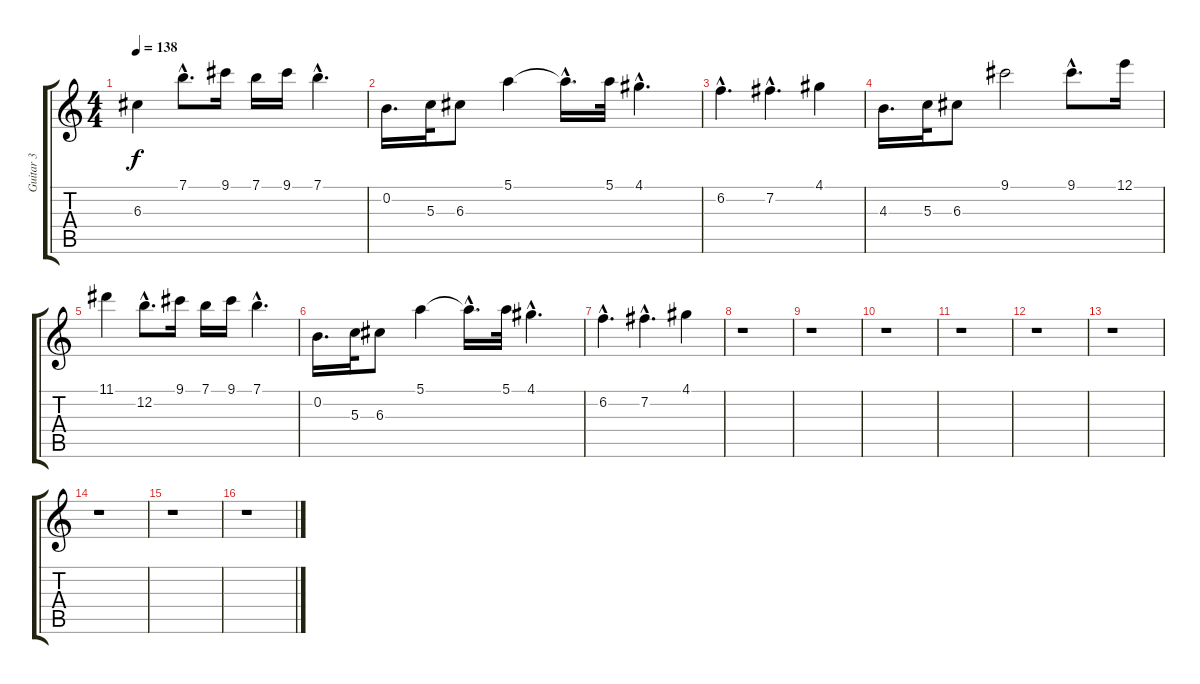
\track ("Guitar 3" "Guitar 3") {instrument distortionguitar}
\staff {score tabs}
\tuning (E4 B3 G3 D3 A2 E2) {hide}
\ts (4 4)
\tempo 138
\clef g2
\ks c
6.3{t}.4{dy f} 7.1{hac}.8{d} 9.1.16 7.1.16 9.1.16 7.1{hac}.4{d} |
0.2.16{d} 5.3.32 6.3.8 5.1.4 5.1{hac t}.16{d} 5.1.32 4.1{hac}.4{d} |
6.2{hac}.4{d} 7.2{hac}.4{d} 4.1.4 |
4.3.16{d} 5.3.32 6.3.8 9.1.2 9.1{hac}.8{d} 12.1.16 |
11.1.4 12.2{hac}.8{d} 9.1.16 7.1.16 9.1.16 7.1{hac}.4{d} |
0.2.16{d} 5.3.32 6.3.8 5.1.4 5.1{hac t}.16{d} 5.1.32 4.1{hac}.4{d} |
6.2{hac}.4{d} 7.2{hac}.4{d} 4.1.4 |
r.1 |
r.1 |
r.1 |
r.1 |
r.1 |
r.1 |
r.1 |
r.1 |
r.1
